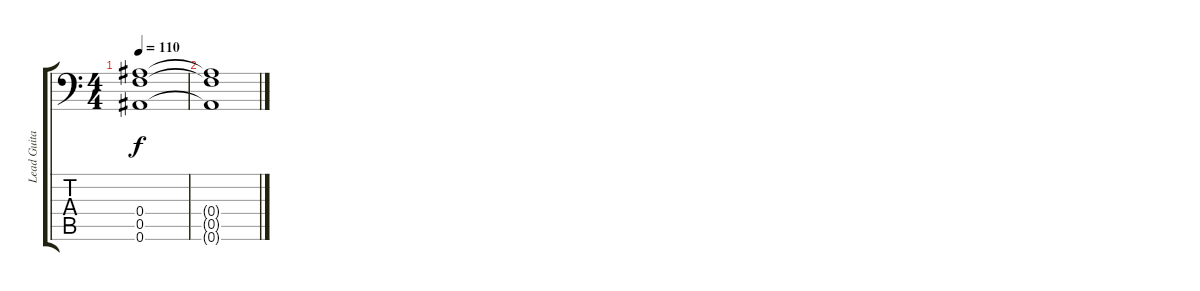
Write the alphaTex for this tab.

\track ("Lead Guitar/Solo" "Lead Guita") {instrument distortionguitar}
\staff {score tabs}
\tuning (C4 G3 Eb3 Bb2 F2 Bb1) {hide}
\ts (4 4)
\tempo 110
\clef f4
\ks c
(0.4{t} 0.5{t} 0.6{t}).1{dy f} |
(0.4{t} 0.5{t} 0.6{t}).1
